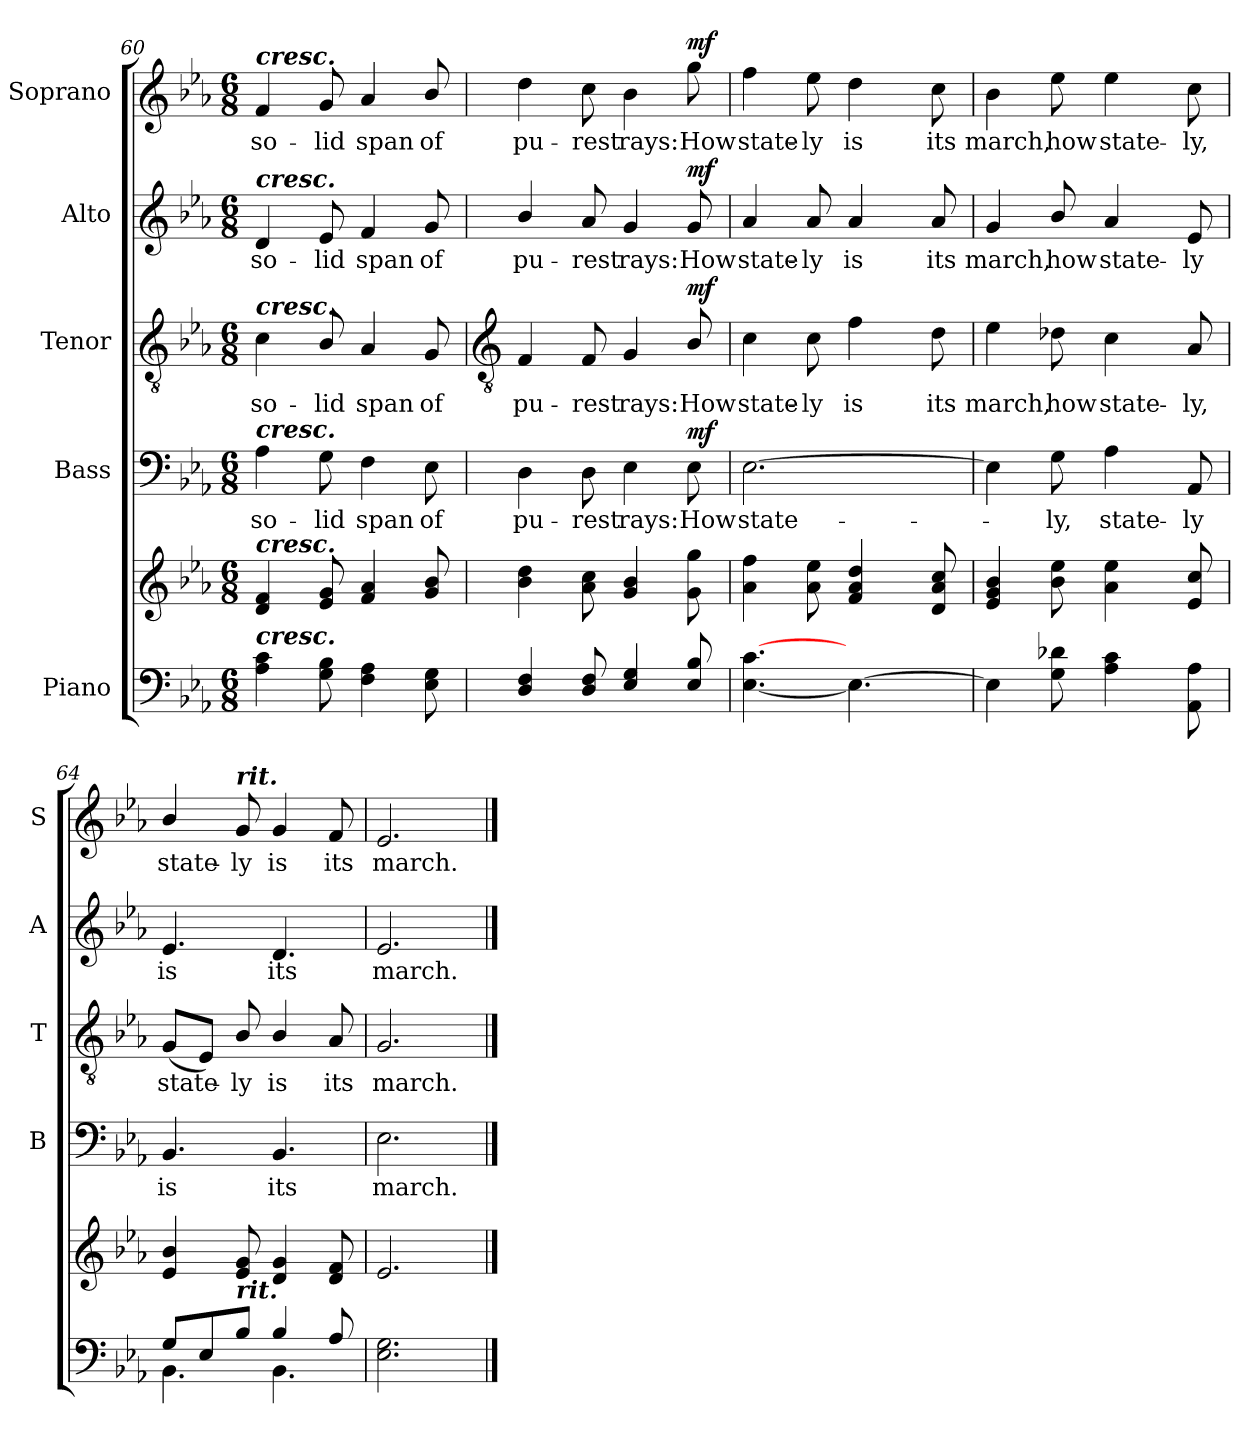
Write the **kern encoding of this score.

**kern	**kern	**dynam	**kern	**text	**dynam	**kern	**text	**dynam	**kern	**text	**dynam	**kern	**text	**dynam
*part5	*part5	*part5	*part4	*part4	*part4	*part3	*part3	*part3	*part2	*part2	*part2	*part1	*part1	*part1
*staff6	*staff5	*staff5/6	*staff4	*staff4	*staff4	*staff3	*staff3	*staff3	*staff2	*staff2	*staff2	*staff1	*staff1	*staff1
*I"Piano	*	*	*I"Bass	*	*	*I"Tenor	*	*	*I"Alto	*	*	*I"Soprano	*	*
*	*	*	*I'B	*	*	*I'T	*	*	*I'A	*	*	*I'S	*	*
*clefF4	*clefG2	*	*clefF4	*	*	*clefGv2	*	*	*clefG2	*	*	*clefG2	*	*
*k[b-e-a-]	*k[b-e-a-]	*	*k[b-e-a-]	*	*	*k[b-e-a-]	*	*	*k[b-e-a-]	*	*	*k[b-e-a-]	*	*
*E-:	*E-:	*	*E-:	*	*	*E-:	*	*	*E-:	*	*	*E-:	*	*
*M6/8	*M6/8	*	*M6/8	*	*	*M6/8	*	*	*M6/8	*	*	*M6/8	*	*
=60	=60	=60	=60	=60	=60	=60	=60	=60	=60	=60	=60	=60	=60	=60
!	!	!	!	!	!	!	!	!	!	!	!	!LO:TX:a:Bi:t=cresc.	!	!
!	!	!	!	!	!	!	!	!	!LO:TX:a:Bi:t=cresc.	!	!	!	!	!
!	!	!	!	!	!	!LO:TX:a:Bi:t=cresc.	!	!	!	!	!	!	!	!
!	!	!	!LO:TX:a:Bi:t=cresc.	!	!	!	!	!	!	!	!	!	!	!
!	!LO:TX:a:Bi:t=cresc.	!	!	!	!	!	!	!	!	!	!	!	!	!
!LO:TX:a:Bi:t=cresc.	!	!	!	!	!	!	!	!	!	!	!	!	!	!
!	!	!	!	!LO:LY:b	!	!	!LO:LY:b	!	!	!LO:LY:b	!	!	!LO:LY:b	!
4A- 4c	4d 4f	.	4A-	so-	.	4c	so-	.	4d	so-	.	4f	so-	.
!	!	!	!	!LO:LY:b	!	!	!LO:LY:b	!	!	!LO:LY:b	!	!	!LO:LY:b	!
8G 8B-	8e- 8g	.	8G	-lid	.	8B-/	-lid	.	8e-	-lid	.	8g	-lid	.
!	!	!	!	!LO:LY:b	!	!	!LO:LY:b	!	!	!LO:LY:b	!	!	!LO:LY:b	!
4F 4A-	4f 4a-	.	4F	span	.	4A-	span	.	4f	span	.	4a-	span	.
!	!	!	!	!LO:LY:b	!	!	!LO:LY:b	!	!	!LO:LY:b	!	!	!LO:LY:b	!
8E- 8G	8g 8b-	.	8E-	of	.	8G	of	.	8g	of	.	8b-/	of	.
!!LO:LB:g=z
=61	=61	=61	=61	=61	=61	=61	=61	=61	=61	=61	=61	=61	=61	=61
*	*	*	*	*	*	*clefGv2	*	*	*	*	*	*	*	*
*^	*	*	*	*	*	*	*	*	*	*	*	*	*	*
!	!LO:N:vis=1	!	!	!	!LO:LY:b	!	!	!LO:LY:b	!	!	!LO:LY:b	!	!	!LO:LY:b	!
4D 4F	2.ryy	4b- 4dd	.	4D	pu-	.	4F	pu-	.	4b-/	pu-	.	4dd	pu-	.
!	!	!	!	!	!LO:LY:b	!	!	!LO:LY:b	!	!	!LO:LY:b	!	!	!LO:LY:b	!
8D 8F	.	8a- 8cc	.	8D	-rest	.	8F	-rest	.	8a-	-rest	.	8cc	-rest	.
!	!	!	!	!	!LO:LY:b	!	!	!LO:LY:b	!	!	!LO:LY:b	!	!	!LO:LY:b	!
4E- 4G	.	4g 4b-	.	4E-	rays:	.	4G	rays:	.	4g	rays:	.	4b-	rays:	.
!	!	!	!LO:DY:b=2	!	!LO:LY:b	!	!	!LO:LY:b	!	!	!LO:LY:b	!	!	!LO:LY:b	!
!	!	!	!LO:DY:n=1:b	!	!	!LO:DY:b	!	!	!LO:DY:b	!	!	!LO:DY:b	!	!	!LO:DY:b
8E- 8B-	.	8g 8gg	mf mf	8E-	How	mf	8B-/	How	mf	8g	How	mf	8gg	How	mf
=62	=62	=62	=62	=62	=62	=62	=62	=62	=62	=62	=62	=62	=62	=62	=62
!	!	!	!	!	!LO:LY:b	!	!	!LO:LY:b	!	!	!LO:LY:b	!	!	!LO:LY:b	!
[4.E-\ [4.c\	2ryy	4a-\ 4ff\	.	[2.E-	state-	.	4c	state-	.	4a-	state-	.	4ff	state-	.
!	!	!	!	!	!	!	!	!LO:LY:b	!	!	!LO:LY:b	!	!	!LO:LY:b	!
.	.	8a-\ 8ee-\	.	.	.	.	8c	-ly	.	8a-	-ly	.	8ee-	-ly	.
!	!	!	!	!	!	!	!	!LO:LY:b	!	!	!LO:LY:b	!	!	!LO:LY:b	!
4.E-\_	.	4f 4a- 4dd	.	.	.	.	4f	is	.	4a-	is	.	4dd	is	.
.	4ryy	.	.	.	.	.	.	.	.	.	.	.	.	.	.
!	!	!	!	!	!	!	!	!LO:LY:b	!	!	!LO:LY:b	!	!	!LO:LY:b	!
.	.	8d 8a- 8cc	.	.	.	.	8d	its	.	8a-	its	.	8cc	its	.
=63	=63	=63	=63	=63	=63	=63	=63	=63	=63	=63	=63	=63	=63	=63	=63
!	!	!	!	!	!	!	!	!LO:LY:b	!	!	!LO:LY:b	!	!	!LO:LY:b	!
4E-\]	2ryy	4e- 4g 4b-	.	4E-]	.	.	4e-	march,	.	4g	march,	.	4b-	march,	.
!	!	!	!	!	!LO:LY:b	!	!	!LO:LY:b	!	!	!LO:LY:b	!	!	!LO:LY:b	!
8G\ 8d-X\	.	8b-\ 8ee-\	.	8G	ly,	.	8d-X	how	.	8b-/	how	.	8ee-	how	.
!	!	!	!	!	!LO:LY:b	!	!	!LO:LY:b	!	!	!LO:LY:b	!	!	!LO:LY:b	!
4A-\ 4c\	.	4a-\ 4ee-\	.	4A-	state-	.	4c	state-	.	4a-	state-	.	4ee-	state-	.
.	4ryy	.	.	.	.	.	.	.	.	.	.	.	.	.	.
!	!	!	!	!	!LO:LY:b	!	!	!LO:LY:b	!	!	!LO:LY:b	!	!	!LO:LY:b	!
8AA-\ 8A-\	.	8e- 8cc	.	8AA-	-ly	.	8A-	-ly,	.	8e-	-ly	.	8cc	-ly,	.
=64	=64	=64	=64	=64	=64	=64	=64	=64	=64	=64	=64	=64	=64	=64	=64
!	!	!	!	!	!LO:LY:b	!	!	!LO:LY:b	!	!	!LO:LY:b	!	!	!LO:LY:b	!
8G/L	4.BB-\	4e- 4b-	.	4.BB-	is	.	(<8GL	state-	.	4.e-	is	.	4b-/	state-	.
8E-/	.	.	.	.	.	.	8E-J)	.	.	.	.	.	.	.	.
!	!	!	!	!	!	!	!	!	!	!	!	!	!LO:TX:a:Bi:t=rit.	!	!
!LO:TX:a:Bi:t=rit.	!	!	!	!	!	!	!	!	!	!	!	!	!	!	!
!	!	!	!	!	!	!	!	!LO:LY:b	!	!	!	!	!	!LO:LY:b	!
8B-/J	.	8e- 8g	.	.	.	.	8B-/	ly	.	.	.	.	8g	-ly	.
!	!	!	!	!	!LO:LY:b	!	!	!LO:LY:b	!	!	!LO:LY:b	!	!	!LO:LY:b	!
4B-/	4.BB-\	4d 4g	.	4.BB-	its	.	4B-/	is	.	4.d	its	.	4g	is	.
!	!	!	!	!	!	!	!	!LO:LY:b	!	!	!	!	!	!LO:LY:b	!
8A-/	.	8d 8f	.	.	.	.	8A-	its	.	.	.	.	8f	its	.
=65	=65	=65	=65	=65	=65	=65	=65	=65	=65	=65	=65	=65	=65	=65	=65
!	!LO:N:vis=1	!	!	!	!LO:LY:b	!	!	!LO:LY:b	!	!	!LO:LY:b	!	!	!LO:LY:b	!
2.E-\ 2.G\	2.ryy	2.e-	.	2.E-	march.	.	2.G	march.	.	2.e-	march.	.	2.e-	march.	.
*v	*v	*	*	*	*	*	*	*	*	*	*	*	*	*	*
==	==	==	==	==	==	==	==	==	==	==	==	==	==	==
*-	*-	*-	*-	*-	*-	*-	*-	*-	*-	*-	*-	*-	*-	*-
